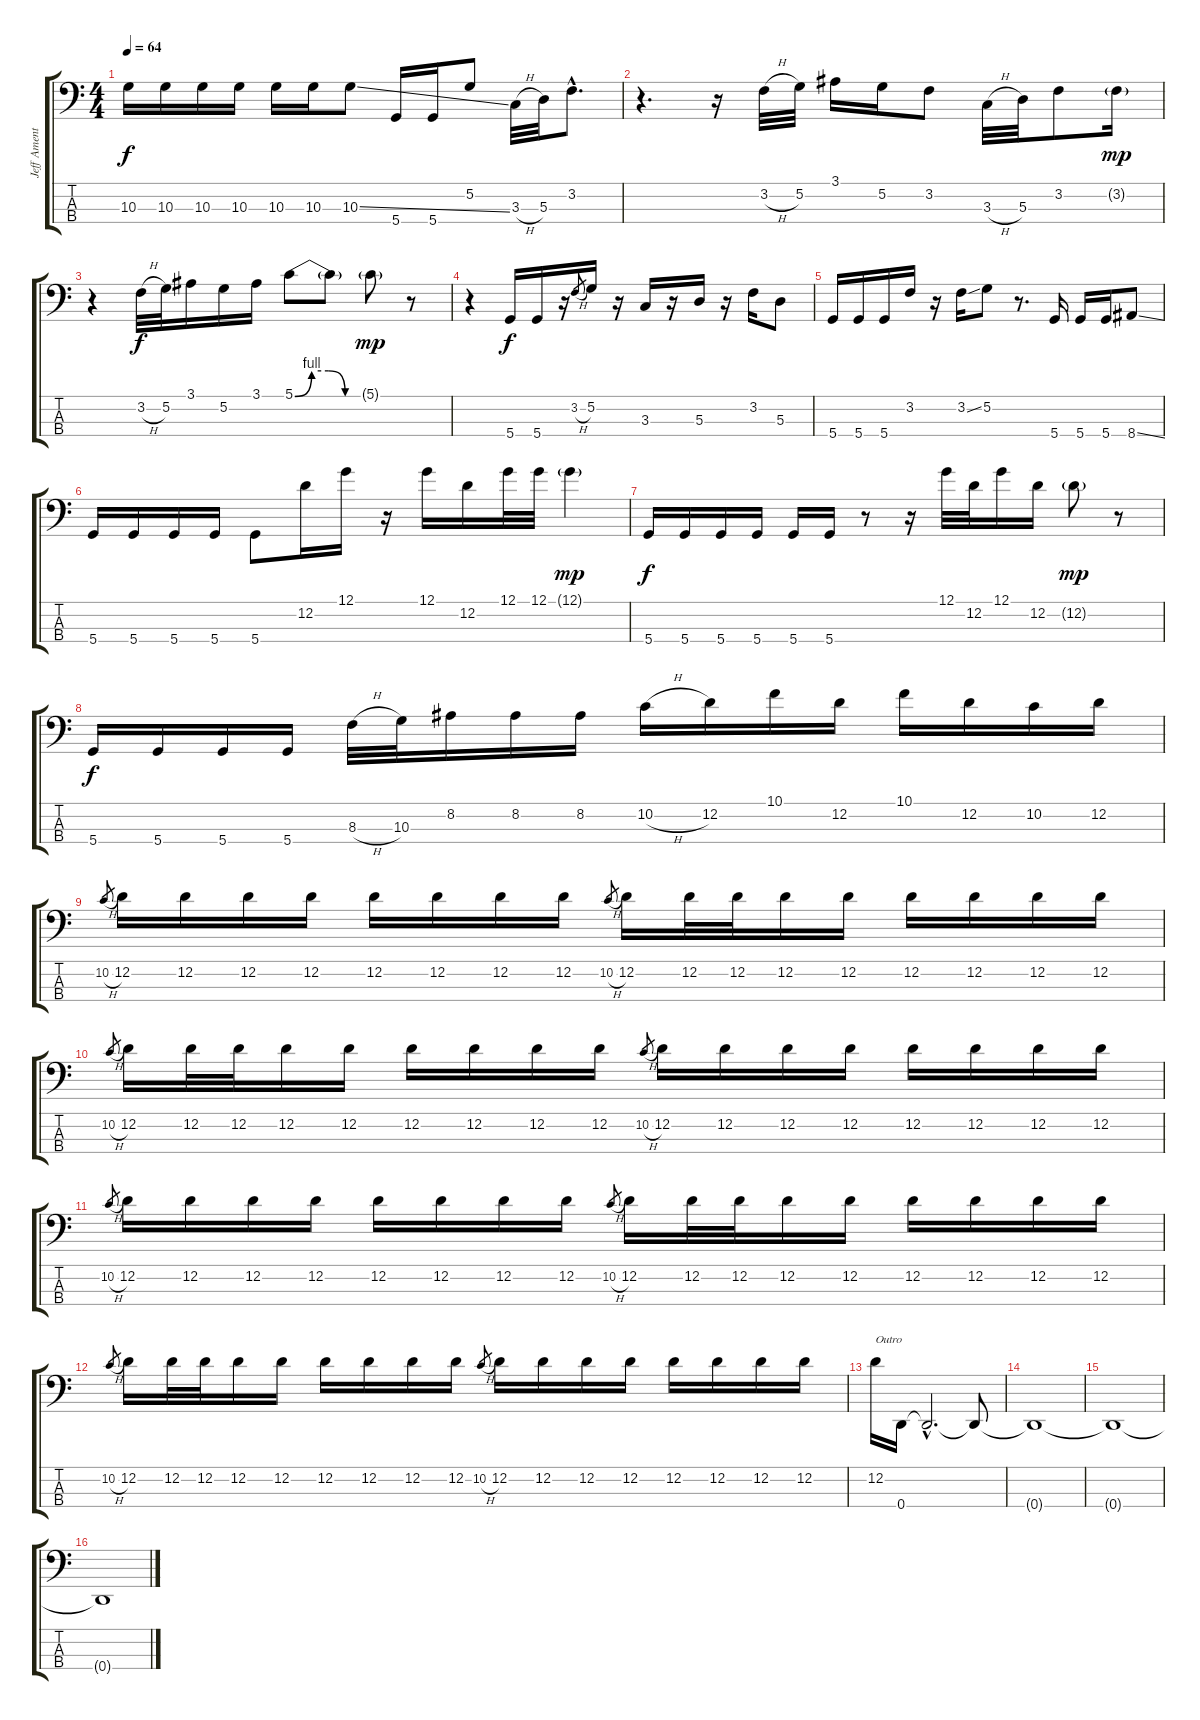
\track ("Jeff Ament" "Jeff Ament") {instrument electricbassfinger}
\staff {score tabs}
\tuning (G2 D2 A1 D1) {hide}
\ts (4 4)
\tempo 64
\clef f4
\ks c
10.3.16{dy f} 10.3.16 10.3.16 10.3.16 10.3.16 10.3.16 10.3{ss}.8 5.4.16 5.4.16 5.2.8 3.3{h}.32 5.3.32 3.2{hac}.8{d} |
r.4{d} r.16 3.2{h}.32 5.2.32 3.1.16 5.2.16 3.2.8 3.3{h}.32 5.3.32 3.2.8 3.2{g}.16{dy mp} |
r.4 3.2{h}.32{dy f} 5.2.32 3.1.16 5.2.16 3.1.16 5.1{be (custom 0 0 15 4 30 4 45 0 60 0)}.8 5.1{t}.8 5.1{g}.8{dy mp} r.8 |
r.4 5.4.16{dy f} 5.4.16 r.16 3.2{h}.8{gr} 5.2.16 r.16 3.3.16 r.16 5.3.16 r.16 3.2.16 5.3.8 |
5.4.16 5.4.16 5.4.16 3.2.16 r.16 3.2{ss}.16 5.2.8 r.8{d} 5.4.16 5.4.16 5.4.16 8.4{ss}.8 |
5.4.16 5.4.16 5.4.16 5.4.16 5.4.8 12.2.16 12.1.16 r.16 12.1.16 12.2.16 12.1.32 12.1.32 12.1{g}.4{dy mp} |
5.4.16{dy f} 5.4.16 5.4.16 5.4.16 5.4.16 5.4.16 r.8 r.16 12.1.32 12.2.32 12.1.16 12.2.16 12.2{g}.8{dy mp} r.8 |
5.4.16{dy f} 5.4.16 5.4.16 5.4.16 8.3{h}.32 10.3.32 8.2.16 8.2.16 8.2.16 10.2{h}.16 12.2.16 10.1.16 12.2.16 10.1.16 12.2.16 10.2.16 12.2.16 |
10.2{h}.8{gr} 12.2.16 12.2.16 12.2.16 12.2.16 12.2.16 12.2.16 12.2.16 12.2.16 10.2{h}.8{gr} 12.2.16 12.2.32 12.2.32 12.2.16 12.2.16 12.2.16 12.2.16 12.2.16 12.2.16 |
10.2{h}.8{gr} 12.2.16 12.2.32 12.2.32 12.2.16 12.2.16 12.2.16 12.2.16 12.2.16 12.2.16 10.2{h}.8{gr} 12.2.16 12.2.16 12.2.16 12.2.16 12.2.16 12.2.16 12.2.16 12.2.16 |
10.2{h}.8{gr} 12.2.16 12.2.16 12.2.16 12.2.16 12.2.16 12.2.16 12.2.16 12.2.16 10.2{h}.8{gr} 12.2.16 12.2.32 12.2.32 12.2.16 12.2.16 12.2.16 12.2.16 12.2.16 12.2.16 |
10.2{h}.8{gr} 12.2.16 12.2.32 12.2.32 12.2.16 12.2.16 12.2.16 12.2.16 12.2.16 12.2.16 10.2{h}.8{gr} 12.2.16 12.2.16 12.2.16 12.2.16 12.2.16 12.2.16 12.2.16 12.2.16 |
12.2.16{txt "Outro"} 0.4.16 0.4{hac t}.2{d} 0.4{t}.8 |
0.4{t}.1 |
0.4{t}.1 |
0.4{t}.1
